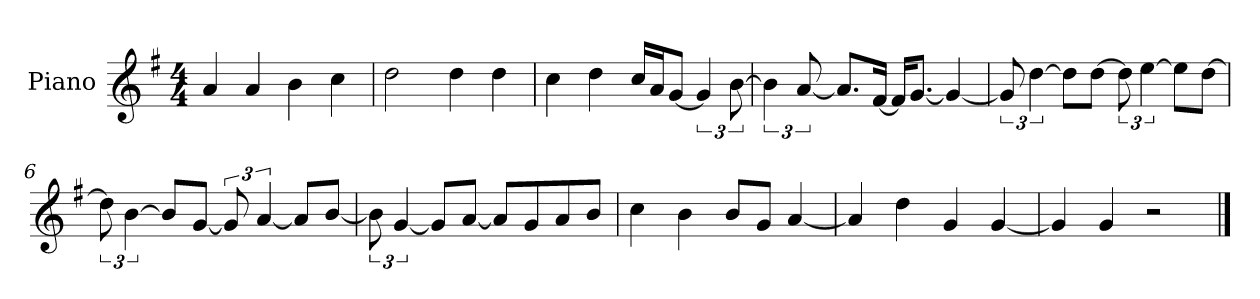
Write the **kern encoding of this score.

**kern
*part1
*staff1
*I"Piano
*I'P-no
*clefG2
*k[f#]
*M4/4
*MM90
=1
4a/
4a/
4b\
4cc\
=2
2dd\
4dd\
4dd\
=3
4cc\
4dd\
16cc/LL
16a/J
[8g/J
6g/]
[12b\
=4
6b\]
[12a/
8.a/L]
[16f#/Jk
16f#/KL]
[8.g/J
4g/_
=5
12g/]
[6dd\
8dd\L]
[8dd\J
12dd\]
[6ee\
8ee\L]
[8dd\J
!!LO:LB:g=z
=6
12dd\]
[6b\
8b/L]
[8g/J
12g/]
[6a/
8a/L]
[8b/J
=7
12b\]
[6g/
8g/L]
[8a/J
8a/L]
8g/
8a/
8b/J
=8
4cc\
4b\
8b/L
8g/J
[4a/
=9
4a/]
4dd\
4g/
[4g/
=10
4g/]
4g/
2r
==
*-
